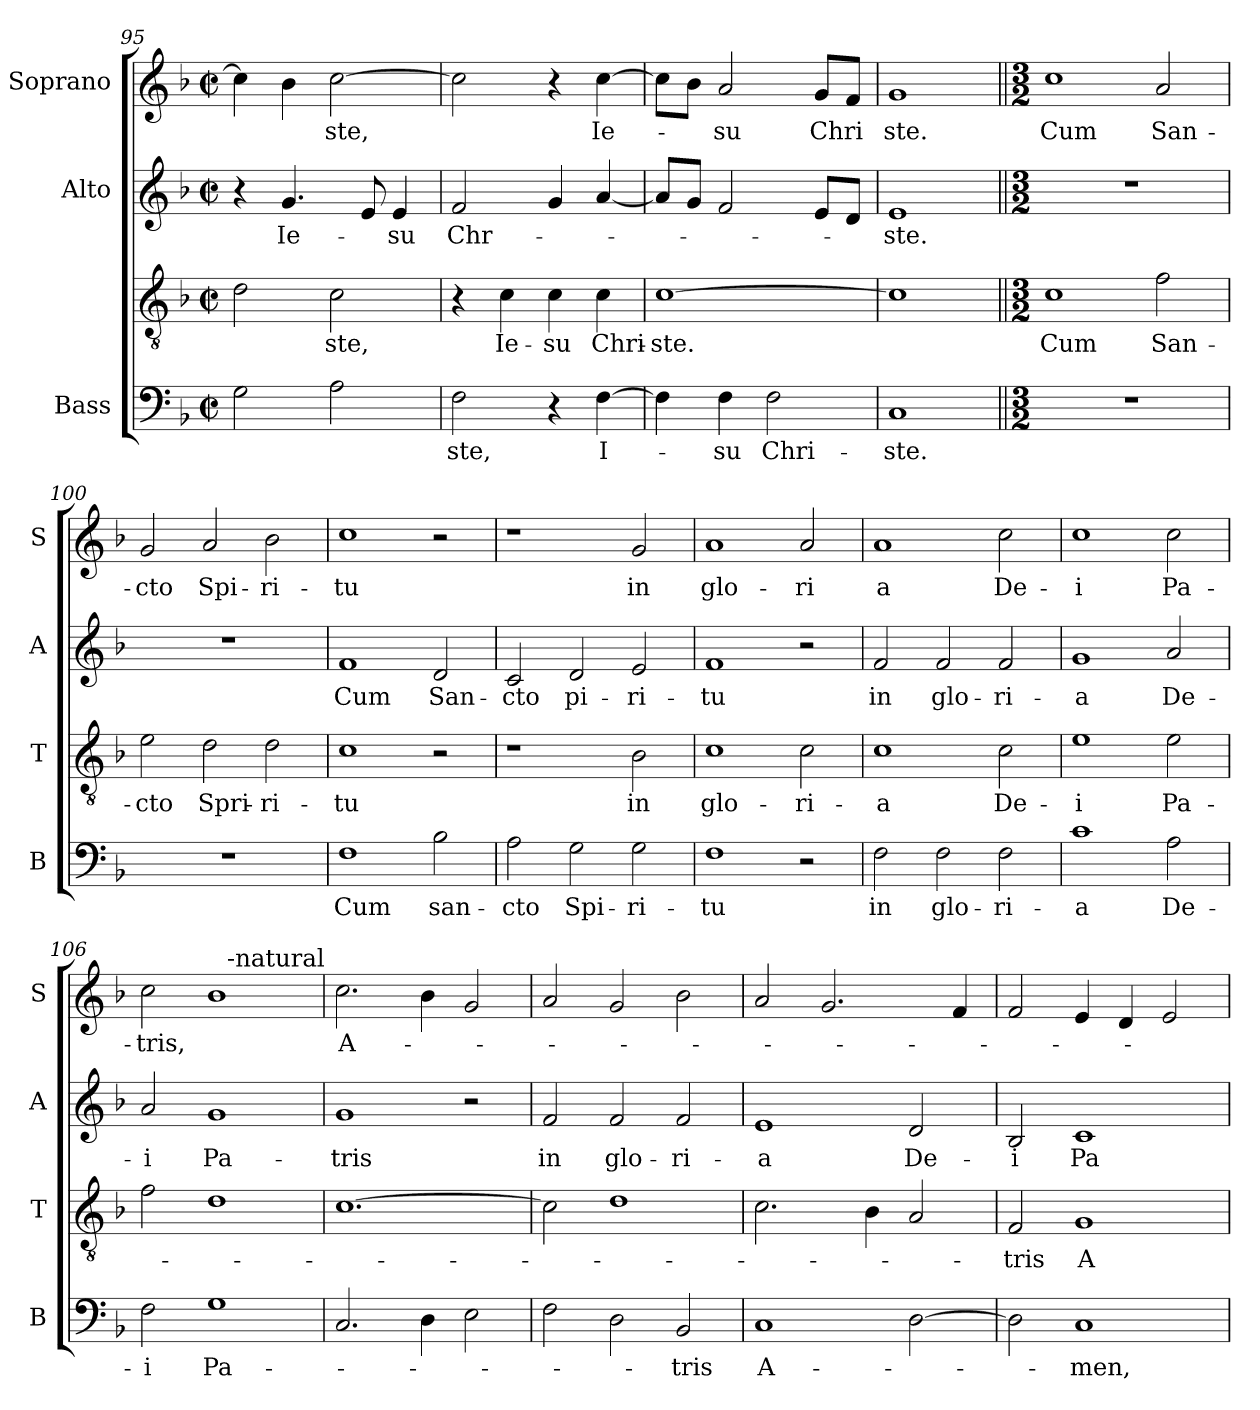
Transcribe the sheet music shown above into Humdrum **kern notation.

**kern	**text	**kern	**text	**kern	**text	**kern	**text
*part4	*part4	*part3	*part3	*part2	*part2	*part1	*part1
*staff4	*staff4	*staff3	*staff3	*staff2	*staff2	*staff1	*staff1
*I"Bass	*	*	*	*I"Alto	*	*I"Soprano	*
*I'B	*	*I'T	*	*I'A	*	*I'S	*
*clefF4	*	*clefGv2	*	*clefG2	*	*clefG2	*
*k[b-]	*	*k[b-]	*	*k[b-]	*	*k[b-]	*
*F:	*	*F:	*	*F:	*	*F:	*
*M2/2	*	*M2/2	*	*M2/2	*	*M2/2	*
*met(c|)	*	*met(c|)	*	*met(c|)	*	*met(c|)	*
=95	=95	=95	=95	=95	=95	=95	=95
2G\	.	2d\	.	4r	.	4cc\]	.
.	.	.	.	4.g/	Ie-	4b-\	.
2A\	.	2c\	-ste,	.	.	[2cc\	-ste,
.	.	.	.	8e/	.	.	.
.	.	.	.	4e/	-su	.	.
=96	=96	=96	=96	=96	=96	=96	=96
2F\	-ste,	4r	.	2f/	Chr-	2cc\]	.
.	.	4c\	Ie-	.	.	.	.
4r	.	4c\	-su	4g/	.	4r	.
[4F\	I-	4c\	Chri-	[4a/	.	[4cc\	Ie-
!!LO:LB:g=z
=97	=97	=97	=97	=97	=97	=97	=97
4F\]	.	[1c	-ste.	8a/L]	.	8cc\L]	.
.	.	.	.	8g/J	.	8b-\J	.
4F\	-su	.	.	2f/	.	2a/	-su
2F\	Chri-	.	.	.	.	.	.
.	.	.	.	8e/L	.	8g/L	Chri
.	.	.	.	8d/J	.	8f/J	.
=98	=98	=98	=98	=98	=98	=98	=98
1C	-ste.	1c]	.	1e	-ste.	1g	ste.
=99||	=99||	=99||	=99||	=99||	=99||	=99||	=99||
*M3/2	*	*M3/2	*	*M3/2	*	*M3/2	*
1.r	.	1c	Cum	1.r	.	1cc	Cum
.	.	2f\	San-	.	.	2a/	San-
=100	=100	=100	=100	=100	=100	=100	=100
1.r	.	2e\	-cto	1.r	.	2g/	-cto
.	.	2d\	Spri-	.	.	2a/	Spi-
.	.	2d\	-ri-	.	.	2b-\	-ri-
=101	=101	=101	=101	=101	=101	=101	=101
1F	Cum	1c	-tu	1f	Cum	1cc	-tu
2B-\	san-	2r	.	2d/	San-	2r	.
=102	=102	=102	=102	=102	=102	=102	=102
2A\	-cto	1r	.	2c/	-cto	1r	.
2G\	Spi-	.	.	2d/	pi-	.	.
2G\	-ri-	2B-\	in	2e/	-ri-	2g/	in
!!LO:LB:g=z
=103	=103	=103	=103	=103	=103	=103	=103
1F	-tu	1c	glo-	1f	-tu	1a	glo-
2r	.	2c\	-ri-	2r	.	2a/	-ri
=104	=104	=104	=104	=104	=104	=104	=104
2F\	in	1c	-a	2f/	in	1a	a
2F\	glo-	.	.	2f/	glo-	.	.
2F\	-ri-	2c\	De-	2f/	-ri-	2cc\	De-
=105	=105	=105	=105	=105	=105	=105	=105
1c	-a	1e	-i	1g	-a	1cc	-i
2A\	De-	2e\	Pa-	2a/	De-	2cc\	Pa-
=106	=106	=106	=106	=106	=106	=106	=106
*	*	*	*	*	*	*^	*
2F\	-i	2f\	.	2a/	-i	2cc\	2ryy	-tris,
1G	Pa-	1d	.	1g	Pa-	1b-	16ryy	.
!	!	!	!	!	!	!	!LO:TX:a:t=-natural	!
.	.	.	.	.	.	.	2...ryy	.
*	*	*	*	*	*	*v	*v	*
=107	=107	=107	=107	=107	=107	=107	=107
2.C/	.	[1.c	.	1g	-tris	2.cc\	A-
4D\	.	.	.	.	.	4b-\	.
2E\	.	.	.	2r	.	2g/	.
=108	=108	=108	=108	=108	=108	=108	=108
2F\	.	2c\]	.	2f/	in	2a/	.
2D\	.	1d	.	2f/	glo-	2g/	.
2BB-/	-tris	.	.	2f/	-ri-	2b-\	.
!!LO:PB:g=z
=109	=109	=109	=109	=109	=109	=109	=109
1C	A-	2.c\	.	1e	-a	2a/	.
.	.	.	.	.	.	2.g/	.
.	.	4B-\	.	.	.	.	.
[2D\	.	2A/	.	2d/	De-	.	.
.	.	.	.	.	.	4f/	.
=110	=110	=110	=110	=110	=110	=110	=110
2D\]	.	2F/	-tris	2B-/	-i	2f/	.
1C	-men,	1G	A-	1c	Pa-	4e/	.
.	.	.	.	.	.	4d/	.
.	.	.	.	.	.	2e/	.
=	=	=	=	=	=	=	=
*-	*-	*-	*-	*-	*-	*-	*-
